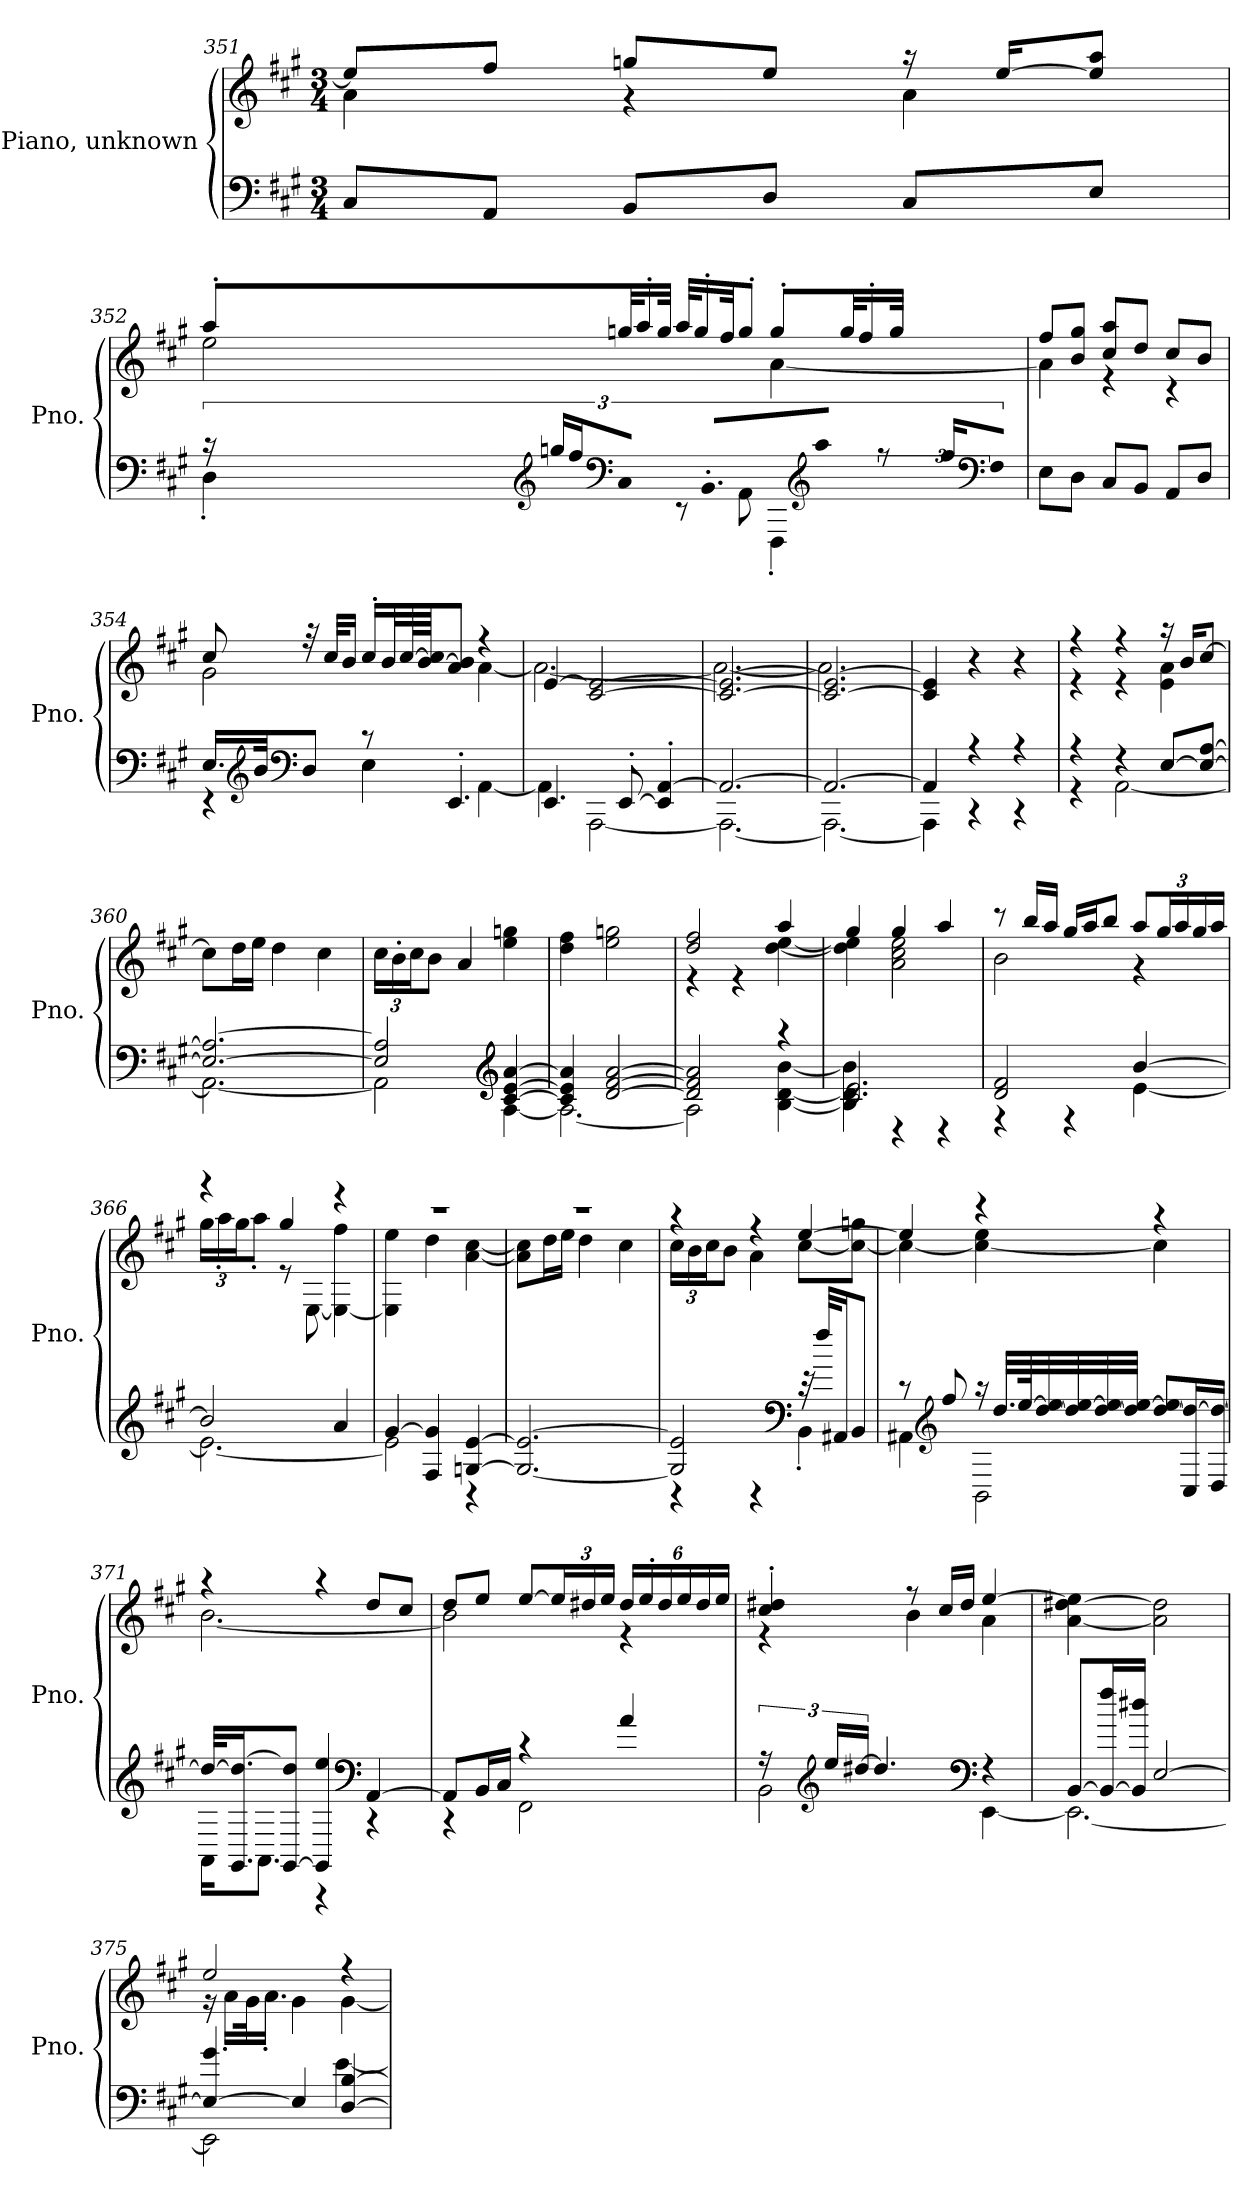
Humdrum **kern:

**kern	**kern
*part1	*part1
*staff2	*staff1
*I"Piano, unknown	*
*I'Pno.	*
*clefF4	*clefG2
*k[f#c#g#]	*k[f#c#g#]
*M3/4	*M3/4
=351	=351
*	*^
8C#/L	8ee/L]	4a\
8AA/J	8ff#/J	.
8BB/L	8ggn/L	4r
8D/J	8ee/J	.
8C#/L	16r	4a\
.	[16ee/KL	.
8E/J	8ee/] 8aa/J	.
!!LO:PB:g=z	!!
=352	=352	=352
*^	*	*
24r	4D'\	8aa'/L	2ee\
*clefG2	*	*	*
24ggn/LL	.	.	.
24ff#/J	.	.	.
*clefF4	*	*	*
8C#/J	.	32ggn/KL	.
.	.	16aa'/	.
.	.	32gg/JJk	.
8.BB'/L	8r	32aa/KLL	.
.	.	16gg'/	.
.	.	32ff#/JK	.
.	8AA\	8gg'/J	.
*clefG2	*	*	*
16aa/Jk	.	.	.
12r	4D'\	8gg'/L	[4a\
24ff#/KL	.	.	.
*clefF4	*	*	*
8F#/J	.	32gg/KL	.
.	.	16ff#'/	.
.	.	32gg/JJk	.
*v	*v	*	*
=353	=353	=353
8E\L	8ff#/L	4a\]
8D\J	8b/ 8gg#/J	.
8C#/L	8cc#/ 8aa/L	4r
8BB/J	8dd/J	.
8AA/L	8cc#/L	4r
8D/J	8b/J	.
!!LO:LB:g=z	!!
=354	=354	=354
*^	*	*
16.E/LL	4r	8cc#/	2g#\
*clefG2	*	*	*
32b/JK	.	.	.
*clefF4	*	*	*
8D/J	.	32r	.
.	.	32cc#/KLL	.
.	.	16b/JJ	.
8r	4E\	16cc#'/LL	.
.	.	32b/L	.
.	.	[64cc#/L	.
.	.	[64b/ 64cc#/]JJJ	.
4.EE'/	.	8a/ 8b/]J	.
.	[4AA\	4r	[4a\
=355	=355	=355	=355
4.EE/	4AA\]	[4e/	2.a\_
.	[2AAA\	[2c#/ 2e/_	.
[8EE'/	.	.	.
4EE/]' [4AA/'	.	.	.
=356	=356	=356	=356
2.AA/_	2.AAA\_	2.c#/_ 2.e/_	2.a\_
=357	=357	=357	=357
2.AA/_	2.AAA\_	2.c#/_ 2.e/_	2.a\]
*	*	*v	*v
=358	=358	=358
4AA/]	4AAA\]	4c#/] 4e/]
4r	4r	4r
4r	4r	4r
=359	=359	=359
*	*	*^
4r	4r	4r	4r
4r	[2AA\	4r	4r
[8E/L	.	16r	4e\ 4a\
.	.	16b/KL	.
8E/_ [8A/J	.	[8cc#/J	.
*	*	*v	*v
!!LO:LB:g=z
=360	=360	=360
2.E/_ 2.A/_	2.AA\_	8cc#\L]
.	.	16dd\L
.	.	16ee\JJ
.	.	4dd\
.	.	4cc#\
=361	=361	=361
*	*	*Xbrackettup
2E/] 2A/]	2AA\]	24cc#\LL
.	.	24b'\
.	.	24cc#\J
.	.	8b\J
.	.	4a/
*clefG2	*	*
[4c#/ [4e/ [4a/	[4A\	4ee\ 4ggn\
=362	=362	=362
4c#/] 4e/] 4a/]	2.A\_	4dd\ 4ff#\
[2d/ [2f#/ [2a/	.	2ee\ 2ggn\
=363	=363	=363
*	*	*^
2d/] 2f#/] 2a/]	2A\]	2dd/ 2ff#/	4r
.	.	.	4r
4r	[4B\ [4d\ [4b\	4aa/	[4dd\ [4ee\
=364	=364	=364	=364
2.c#/ 2.e/	4B\] 4d\] 4b\]	4gg#/	4dd\] 4ee\]
.	4r	4gg#/	2a\ 2cc#\ 2ee\
.	4r	4aa/	.
=365	=365	=365	=365
2d/ 2f#/	4r	8r	2b\
.	.	16bb/LL	.
.	.	16aa/JJ	.
.	4r	16gg#/LL	.
.	.	16aa/J	.
.	.	8bb/J	.
[4b/	[4e\	12aa/L	4r
.	.	24gg#/L	.
.	.	24aa/	.
.	.	24gg#/	.
.	.	24aa/JJ	.
!!LO:LB:g=z	!!
=366	=366	=366	=366
2b/]	2.e\_	4r	24gg#\LL
.	.	.	24aa'\
.	.	.	24gg#\J
.	.	.	8aa'\J
.	.	4gg#/	8r
.	.	.	[8E\
4a/	.	4r	4E\_ 4ff#\
=367	=367	=367	=367
[4g#/	2e\]	2.r	4E\] 4ee\
4F#/ 4g#/]	.	.	4dd\
[4Gn/ [4e/	4r	.	[4a\ [4cc#\
*v	*v	*	*
=368	=368	=368
2.G/_ 2.e/_	2.r	8a\] 8cc#\]L
.	.	16dd\L
.	.	16ee\JJ
.	.	4dd\
.	.	4cc#\
=369	=369	=369
*^	*	*
2G/] 2e/]	4r	4r	24cc#\LL
.	.	.	24b\
.	.	.	24cc#\J
.	.	.	8b\J
.	4r	4r	4a\
*clefF4	*	*	*
32r	4BB'\	[4ee/	[8cc#\L
32ff#/KLL	.	.	.
16AA#X/J	.	.	.
8BB/J	.	.	8cc#\_ 8ggn\J
!!LO:LB:g=z	!!
=370	=370	=370	=370
8r	4AA#X\	4ee/]	4cc#\_
*clefG2	*	*	*
8ff#/	.	.	.
16r	2BB\	4r	4cc#\_ 4ee\
32.dd/LLL	.	.	.
[64ee/K	.	.	.
[32dd/ 32ee/]	.	.	.
32dd/] [32ee/	.	.	.
[32dd/ 32ee/]	.	.	.
32dd/] [32ee/JJJ	.	.	.
[8dd/ 8ee/]L	.	4r	4cc#\]
16C#/ 16dd/_L	.	.	.
16D/ 16dd/_JJ	.	.	.
=371	=371	=371	=371
32dd/KLL_	16AA\KL	4r	[2.b\
16.GG#/ 16.dd/_J	.	.	.
.	8.AA\J	.	.
[8GG#/ 8dd/]J	.	.	.
4GG#/] 4ee/	4r	4r	.
*clefF4	*	*	*
[4AA/	4r	8dd/L	.
.	.	8cc#/J	.
!!LO:LB:g=z	!!
=372	=372	=372	=372
8AA/L]	4r	8dd/L	2b\]
16BB/L	.	8ee/J	.
16C#/JJ	.	.	.
4r	2FF#\	[8ee/L	.
.	.	24ee/L]	.
.	.	24dd#X/	.
.	.	24ee/JJ	.
4a/	.	24dd#/LL	4r
.	.	24ee'/	.
.	.	24dd#/	.
.	.	24ee/	.
.	.	24dd#/	.
.	.	24ee/JJ	.
=373	=373	=373	=373
24r	2BB\	4cc#/' 4dd#X/'	4r
*clefG2	*	*	*
24ee/LL	.	.	.
[24dd#X/JJ	.	.	.
4.dd#/]	.	.	.
.	.	8r	4b\
.	.	16cc#/LL	.
.	.	16dd#/JJ	.
*clefF4	*	*	*
4r	[4EE\	[4ee/	4a\
*	*	*v	*v
=374	=374	=374
[8BB/L	2.EE\_	[4a\ [4dd#X\ 4ee\]
16BB/_ 16ff#/L	.	.
16BB/] 16dd#X/JJ	.	.
[2E/	.	2a\] 2dd#\]
=375	=375	=375
*	*	*^
4E/_ 4g#/	2EE\]	2ee/	16r
.	.	.	16a'\LL
.	.	.	32g#\K
.	.	.	16.a'\JJ
4E/]	.	.	4g#\
[4D/ [4B/	[4e\	4r	[4g#\
*v	*v	*	*
*	*v	*v
=	=
*-	*-
